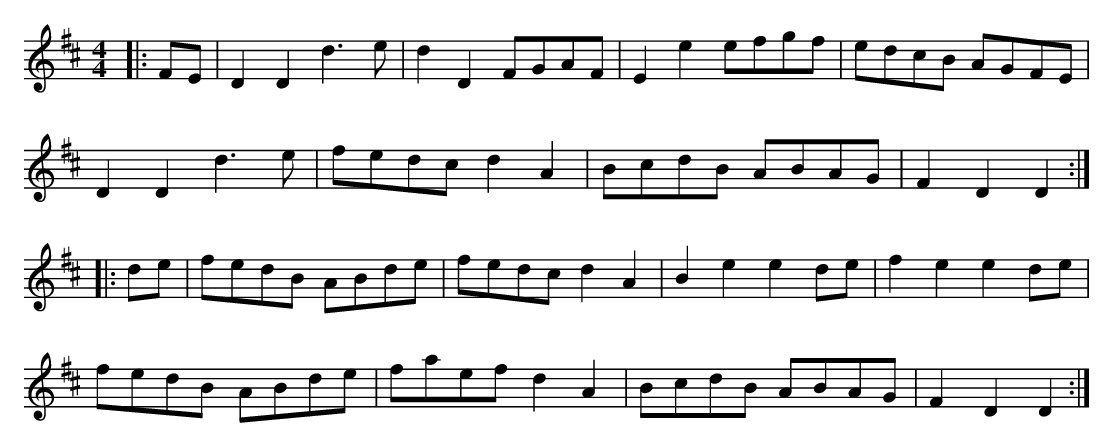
X:1
M:4/4
K:D
|:FE|D2 D2 d3 e|d2 D2 FGAF|E2 e2 efgf|edcB AGFE|
D2 D2 d3 e|fedc d2 A2|BcdB ABAG|F2 D2 D2:|
|:de|fedB ABde|fedc d2 A2|B2 e2 e2 de|f2 e2 e2 de|
fedB ABde|faef d2 A2|BcdB ABAG|F2 D2 D2:|
